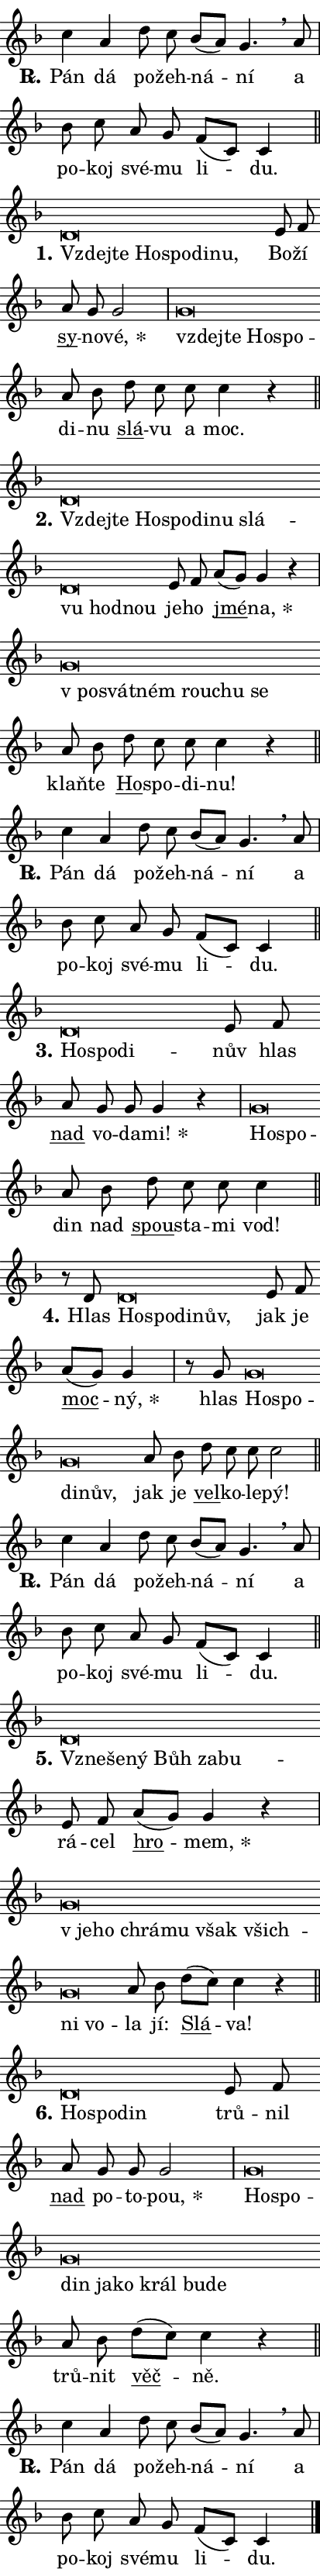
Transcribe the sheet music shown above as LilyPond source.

\version "2.24.0"
\header { tagline = "" }
\paper {
  indent = 0\cm
  top-margin = 0\cm
  right-margin = 0\cm
  bottom-margin = 0\cm
  left-margin = 0\cm
  paper-width = 7\cm
  page-breaking = #ly:one-page-breaking
  system-system-spacing.basic-distance = #11
  score-system-spacing.basic-distance = #11
  ragged-last = ##f
}


%% Author: Thomas Morley
%% https://lists.gnu.org/archive/html/lilypond-user/2020-05/msg00002.html
#(define (line-position grob)
"Returns position of @var[grob} in current system:
   @code{'start}, if at first time-step
   @code{'end}, if at last time-step
   @code{'middle} otherwise
"
  (let* ((col (ly:item-get-column grob))
         (ln (ly:grob-object col 'left-neighbor))
         (rn (ly:grob-object col 'right-neighbor))
         (col-to-check-left (if (ly:grob? ln) ln col))
         (col-to-check-right (if (ly:grob? rn) rn col))
         (break-dir-left
           (and
             (ly:grob-property col-to-check-left 'non-musical #f)
             (ly:item-break-dir col-to-check-left)))
         (break-dir-right
           (and
             (ly:grob-property col-to-check-right 'non-musical #f)
             (ly:item-break-dir col-to-check-right))))
        (cond ((eqv? 1 break-dir-left) 'start)
              ((eqv? -1 break-dir-right) 'end)
              (else 'middle))))

#(define (tranparent-at-line-position vctor)
  (lambda (grob)
  "Relying on @code{line-position} select the relevant enry from @var{vctor}.
Used to determine transparency,"
    (case (line-position grob)
      ((end) (not (vector-ref vctor 0)))
      ((middle) (not (vector-ref vctor 1)))
      ((start) (not (vector-ref vctor 2))))))

noteHeadBreakVisibility =
#(define-music-function (break-visibility)(vector?)
"Makes @code{NoteHead}s transparent relying on @var{break-visibility}"
#{
  \override NoteHead.transparent =
    #(tranparent-at-line-position break-visibility)
#})

#(define delete-ledgers-for-transparent-note-heads
  (lambda (grob)
    "Reads whether a @code{NoteHead} is transparent.
If so this @code{NoteHead} is removed from @code{'note-heads} from
@var{grob}, which is supposed to be @code{LedgerLineSpanner}.
As a result ledgers are not printed for this @code{NoteHead}"
    (let* ((nhds-array (ly:grob-object grob 'note-heads))
           (nhds-list
             (if (ly:grob-array? nhds-array)
                 (ly:grob-array->list nhds-array)
                 '()))
           ;; Relies on the transparent-property being done before
           ;; Staff.LedgerLineSpanner.after-line-breaking is executed.
           ;; This is fragile ...
           (to-keep
             (remove
               (lambda (nhd)
                 (ly:grob-property nhd 'transparent #f))
               nhds-list)))
      ;; TODO find a better method to iterate over grob-arrays, similiar
      ;; to filter/remove etc for lists
      ;; For now rebuilt from scratch
      (set! (ly:grob-object grob 'note-heads)  '())
      (for-each
        (lambda (nhd)
          (ly:pointer-group-interface::add-grob grob 'note-heads nhd))
        to-keep))))

hideNotes = {
  \noteHeadBreakVisibility #begin-of-line-visible
}
unHideNotes = {
  \noteHeadBreakVisibility #all-visible
}

% work-around for resetting accidentals
% https://lilypond.org/doc/v2.23/Documentation/notation/displaying-rhythms#unmetered-music
cadenzaMeasure = {
  \cadenzaOff
  \partial 1024 s1024
  \cadenzaOn
}

#(define-markup-command (accent layout props text) (markup?)
  "Underline accented syllable"
  (interpret-markup layout props
    #{\markup \override #'(offset . 4.3) \underline { #text }#}))

responsum = \markup \concat {
  "R" \hspace #-1.05 \path #0.1 #'((moveto 0 0.07) (lineto 0.9 0.8)) \hspace #0.05 "."
}

\layout {
    \context {
        \Staff
        \remove "Time_signature_engraver"
        \override LedgerLineSpanner.after-line-breaking = #delete-ledgers-for-transparent-note-heads
    }
    \context {
        \Voice {
            \override NoteHead.output-attributes = #'((class . "notehead"))
            \override Hairpin.height = #0.55
        }
    }
    \context {
        \Lyrics {
            \override StanzaNumber.output-attributes = #'((class . "stanzanumber"))
            \override LyricSpace.minimum-distance = #0.9
            \override LyricText.font-name = #"TeX Gyre Schola"
            \override LyricText.font-size = 1
            \override StanzaNumber.font-name = #"TeX Gyre Schola Bold"
            \override StanzaNumber.font-size = 1
        }
    }
}

% magnetic-lyrics.ily
%
%   written by
%     Jean Abou Samra <jean@abou-samra.fr>
%     Werner Lemberg <wl@gnu.org>
%
%   adapted by
%     Jiri Hon <jiri.hon@gmail.com>
%
% Version 2022-Apr-15

% https://www.mail-archive.com/lilypond-user@gnu.org/msg149350.html

#(define (Left_hyphen_pointer_engraver context)
   "Collect syllable-hyphen-syllable occurrences in lyrics and store
them in properties.  This engraver only looks to the left.  For
example, if the lyrics input is @code{foo -- bar}, it does the
following.

@itemize @bullet
@item
Set the @code{text} property of the @code{LyricHyphen} grob between
@q{foo} and @q{bar} to @code{foo}.

@item
Set the @code{left-hyphen} property of the @code{LyricText} grob with
text @q{foo} to the @code{LyricHyphen} grob between @q{foo} and
@q{bar}.
@end itemize

Use this auxiliary engraver in combination with the
@code{lyric-@/text::@/apply-@/magnetic-@/offset!} hook."
   (let ((hyphen #f)
         (text #f))
     (make-engraver
      (acknowledgers
       ((lyric-syllable-interface engraver grob source-engraver)
        (set! text grob)))
      (end-acknowledgers
       ((lyric-hyphen-interface engraver grob source-engraver)
        ;(when (not (grob::has-interface grob 'lyric-space-interface))
          (set! hyphen grob)));)
      ((stop-translation-timestep engraver)
       (when (and text hyphen)
         (ly:grob-set-object! text 'left-hyphen hyphen))
       (set! text #f)
       (set! hyphen #f)))))

#(define (lyric-text::apply-magnetic-offset! grob)
   "If the space between two syllables is less than the value in
property @code{LyricText@/.details@/.squash-threshold}, move the right
syllable to the left so that it gets concatenated with the left
syllable.

Use this function as a hook for
@code{LyricText@/.after-@/line-@/breaking} if the
@code{Left_@/hyphen_@/pointer_@/engraver} is active."
   (let ((hyphen (ly:grob-object grob 'left-hyphen #f)))
     (when hyphen
       (let ((left-text (ly:spanner-bound hyphen LEFT)))
         (when (grob::has-interface left-text 'lyric-syllable-interface)
           (let* ((common (ly:grob-common-refpoint grob left-text X))
                  (this-x-ext (ly:grob-extent grob common X))
                  (left-x-ext
                   (begin
                     ;; Trigger magnetism for left-text.
                     (ly:grob-property left-text 'after-line-breaking)
                     (ly:grob-extent left-text common X)))
                  ;; `delta` is the gap width between two syllables.
                  (delta (- (interval-start this-x-ext)
                            (interval-end left-x-ext)))
                  (details (ly:grob-property grob 'details))
                  (threshold (assoc-get 'squash-threshold details 0.2)))
             (when (< delta threshold)
               (let* (;; We have to manipulate the input text so that
                      ;; ligatures crossing syllable boundaries are not
                      ;; disabled.  For languages based on the Latin
                      ;; script this is essentially a beautification.
                      ;; However, for non-Western scripts it can be a
                      ;; necessity.
                      (lt (ly:grob-property left-text 'text))
                      (rt (ly:grob-property grob 'text))
                      (is-space (grob::has-interface hyphen 'lyric-space-interface))
                      (space (if is-space " " ""))
                      (space-markup (grob-interpret-markup grob " "))
                      (space-size (interval-length (ly:stencil-extent space-markup X)))
                      (extra-delta (if is-space space-size 0))
                      ;; Append new syllable.
                      (ltrt-space (if (and (string? lt) (string? rt))
                                (string-append lt space rt)
                                (make-concat-markup (list lt space rt))))
                      ;; Right-align `ltrt` to the right side.
                      (ltrt-space-markup (grob-interpret-markup
                               grob
                               (make-translate-markup
                                (cons (interval-length this-x-ext) 0)
                                (make-right-align-markup ltrt-space)))))
                 (begin
                   ;; Don't print `left-text`.
                   (ly:grob-set-property! left-text 'stencil #f)
                   ;; Set text and stencil (which holds all collected
                   ;; syllables so far) and shift it to the left.
                   (ly:grob-set-property! grob 'text ltrt-space)
                   (ly:grob-set-property! grob 'stencil ltrt-space-markup)
                   (ly:grob-translate-axis! grob (- (- delta extra-delta)) X))))))))))


#(define (lyric-hyphen::displace-bounds-first grob)
   ;; Make very sure this callback isn't triggered too early.
   (let ((left (ly:spanner-bound grob LEFT))
         (right (ly:spanner-bound grob RIGHT)))
     (ly:grob-property left 'after-line-breaking)
     (ly:grob-property right 'after-line-breaking)
     (ly:lyric-hyphen::print grob)))

squashThreshold = #0.4

\layout {
  \context {
    \Lyrics
    \consists #Left_hyphen_pointer_engraver
    \override LyricText.after-line-breaking =
      #lyric-text::apply-magnetic-offset!
    \override LyricHyphen.stencil = #lyric-hyphen::displace-bounds-first
    \override LyricText.details.squash-threshold = \squashThreshold
    \override LyricHyphen.minimum-distance = 0
    \override LyricHyphen.minimum-length = \squashThreshold
  }
}

squash = \override LyricText.details.squash-threshold = 9999
unSquash = \override LyricText.details.squash-threshold = \squashThreshold

left = \override LyricText.self-alignment-X = #LEFT
unLeft = \revert LyricText.self-alignment-X

starOffset = #(lambda (grob) 
                (let ((x_offset (ly:self-alignment-interface::aligned-on-x-parent grob)))
                  (if (= x_offset 0) 0 (+ x_offset 1.2))))

star = #(define-music-function (syllable)(string?)
"Append star separator at the end of a syllable"
#{
  \once \override LyricText.X-offset = #starOffset
  \lyricmode { \markup {
    #syllable
    \override #'((font-name . "TeX Gyre Schola Bold")) \hspace #0.2 \lower #0.65 \larger "*"
  } }
#})

starAccent = #(define-music-function (syllable)(string?)
"Append star separator at the end of a syllable and make accent"
#{
  \once \override LyricText.X-offset = #starOffset
  \lyricmode { \markup {
    \accent #syllable
    \override #'((font-name . "TeX Gyre Schola Bold")) \hspace #0.2 \lower #0.65 \larger "*"
  } }
#})

breath = #(define-music-function (syllable)(string?)
"Append breathing indicator at the end of a syllable"
#{
  \lyricmode { \markup { #syllable "+" } }
#})

optionalBreath = #(define-music-function (syllable)(string?)
"Append optional breathing indicator at the end of a syllable"
#{
  \lyricmode { \markup { #syllable "(+)" } }
#})


\score {
    <<
        \new Voice = "melody" { \cadenzaOn \key f \major \relative { c''4 a d8 c bes[( a)] g4. \breathe a8 \cadenzaMeasure \bar "|" bes c \bar "" a g \bar "" f[( c)] c4 \cadenzaMeasure \bar "||" \break } }
        \new Lyrics \lyricsto "melody" { \lyricmode { \set stanza = \responsum
Pán dá po -- žeh -- ná -- ní a po -- koj své -- mu li -- du. } }
    >>
    \layout {}
}

\score {
    <<
        \new Voice = "melody" { \cadenzaOn \key f \major \relative { d'\breve*1/16 \hideNotes \breve*1/16 \bar "" \breve*1/16 \bar "" \breve*1/16 \bar "" \breve*1/16 \breve*1/16 \bar "" \unHideNotes e8 f \bar "" a g g2 \cadenzaMeasure \bar "|" g\breve*1/16 \hideNotes \breve*1/16 \bar "" \breve*1/16 \breve*1/16 \bar "" \unHideNotes a8 bes \bar "" d c c c4 r \cadenzaMeasure \bar "||" \break } }
        \new Lyrics \lyricsto "melody" { \lyricmode { \set stanza = "1."
\left Vzdej -- \squash te Ho -- spo -- di -- nu, \unLeft \unSquash Bo -- ží \markup \accent sy -- no -- \star vé, \left vzdej -- \squash te Ho -- spo -- \unLeft \unSquash di -- nu \markup \accent slá -- vu a moc. } }
    >>
    \layout {}
}

\score {
    <<
        \new Voice = "melody" { \cadenzaOn \key f \major \relative { d'\breve*1/16 \hideNotes \breve*1/16 \bar "" \breve*1/16 \bar "" \breve*1/16 \bar "" \breve*1/16 \bar "" \breve*1/16 \bar "" \breve*1/16 \bar "" \breve*1/16 \bar "" \breve*1/16 \breve*1/16 \bar "" \unHideNotes e8 f \bar "" a[( g)] g4 r \cadenzaMeasure \bar "|" g\breve*1/16 \hideNotes \breve*1/16 \bar "" \breve*1/16 \bar "" \breve*1/16 \bar "" \breve*1/16 \breve*1/16 \bar "" \unHideNotes a8 bes \bar "" d c c c4 r \cadenzaMeasure \bar "||" \break } }
        \new Lyrics \lyricsto "melody" { \lyricmode { \set stanza = "2."
\left Vzdej -- \squash te Ho -- spo -- di -- nu slá -- vu hod -- nou \unLeft \unSquash je -- ho \markup \accent jmé -- \star na, \left "v po" -- \squash svát -- ném rou -- chu se \unLeft \unSquash klaň -- te \markup \accent Ho -- spo -- di -- nu! } }
    >>
    \layout {}
}

\score {
    <<
        \new Voice = "melody" { \cadenzaOn \key f \major \relative { c''4 a d8 c bes[( a)] g4. \breathe a8 \cadenzaMeasure \bar "|" bes c \bar "" a g \bar "" f[( c)] c4 \cadenzaMeasure \bar "||" \break } }
        \new Lyrics \lyricsto "melody" { \lyricmode { \set stanza = \responsum
Pán dá po -- žeh -- ná -- ní a po -- koj své -- mu li -- du. } }
    >>
    \layout {}
}

\score {
    <<
        \new Voice = "melody" { \cadenzaOn \key f \major \relative { d'\breve*1/16 \hideNotes \breve*1/16 \breve*1/16 \bar "" \unHideNotes e8 f \bar "" a g g g4 r \cadenzaMeasure \bar "|" g\breve*1/16 \hideNotes \breve*1/16 \bar "" \unHideNotes a8 bes \bar "" d c c c4 \cadenzaMeasure \bar "||" \break } }
        \new Lyrics \lyricsto "melody" { \lyricmode { \set stanza = "3."
\left Ho -- \squash spo -- di -- \unLeft \unSquash nův hlas \markup \accent nad vo -- da -- \star mi! \left Ho -- \squash spo -- \unLeft \unSquash din nad \markup \accent spou -- sta -- mi vod! } }
    >>
    \layout {}
}

\score {
    <<
        \new Voice = "melody" { \cadenzaOn \key f \major \relative { r8 d' d\breve*1/16 \hideNotes \breve*1/16 \bar "" \breve*1/16 \breve*1/16 \bar "" \unHideNotes e8 f \bar "" a[( g)] g4 \cadenzaMeasure \bar "|" r8 g g\breve*1/16 \hideNotes \breve*1/16 \bar "" \breve*1/16 \breve*1/16 \bar "" \unHideNotes a8 bes \bar "" d c c c2 \cadenzaMeasure \bar "||" \break } }
        \new Lyrics \lyricsto "melody" { \lyricmode { \set stanza = "4."
Hlas \left Ho -- \squash spo -- di -- nův, \unLeft \unSquash jak je \markup \accent moc -- \star ný, hlas \left Ho -- \squash spo -- di -- nův, \unLeft \unSquash jak je \markup \accent vel -- ko -- le -- pý! } }
    >>
    \layout {}
}

\score {
    <<
        \new Voice = "melody" { \cadenzaOn \key f \major \relative { c''4 a d8 c bes[( a)] g4. \breathe a8 \cadenzaMeasure \bar "|" bes c \bar "" a g \bar "" f[( c)] c4 \cadenzaMeasure \bar "||" \break } }
        \new Lyrics \lyricsto "melody" { \lyricmode { \set stanza = \responsum
Pán dá po -- žeh -- ná -- ní a po -- koj své -- mu li -- du. } }
    >>
    \layout {}
}

\score {
    <<
        \new Voice = "melody" { \cadenzaOn \key f \major \relative { d'\breve*1/16 \hideNotes \breve*1/16 \bar "" \breve*1/16 \bar "" \breve*1/16 \bar "" \breve*1/16 \breve*1/16 \bar "" \unHideNotes e8 f \bar "" a[( g)] g4 r \cadenzaMeasure \bar "|" g\breve*1/16 \hideNotes \breve*1/16 \bar "" \breve*1/16 \bar "" \breve*1/16 \bar "" \breve*1/16 \bar "" \breve*1/16 \bar "" \breve*1/16 \breve*1/16 \bar "" \unHideNotes a8 bes \bar "" d[( c)] c4 r \cadenzaMeasure \bar "||" \break } }
        \new Lyrics \lyricsto "melody" { \lyricmode { \set stanza = "5."
\left Vzne -- \squash še -- ný Bůh za -- bu -- \unLeft \unSquash rá -- cel \markup \accent hro -- \star mem, \left "v je" -- \squash ho chrá -- mu však všich -- ni vo -- \unLeft \unSquash la jí: \markup \accent Slá -- va! } }
    >>
    \layout {}
}

\score {
    <<
        \new Voice = "melody" { \cadenzaOn \key f \major \relative { d'\breve*1/16 \hideNotes \breve*1/16 \breve*1/16 \bar "" \unHideNotes e8 f \bar "" a g g g2 \cadenzaMeasure \bar "|" g\breve*1/16 \hideNotes \breve*1/16 \bar "" \breve*1/16 \bar "" \breve*1/16 \bar "" \breve*1/16 \bar "" \breve*1/16 \bar "" \breve*1/16 \breve*1/16 \bar "" \unHideNotes a8 bes \bar "" d[( c)] c4 r \cadenzaMeasure \bar "||" \break } }
        \new Lyrics \lyricsto "melody" { \lyricmode { \set stanza = "6."
\left Ho -- \squash spo -- din \unLeft \unSquash trů -- nil \markup \accent nad po -- to -- \star pou, \left Ho -- \squash spo -- din ja -- ko král bu -- de \unLeft \unSquash trů -- nit \markup \accent věč -- ně. } }
    >>
    \layout {}
}

\score {
    <<
        \new Voice = "melody" { \cadenzaOn \key f \major \relative { c''4 a d8 c bes[( a)] g4. \breathe a8 \cadenzaMeasure \bar "|" bes c \bar "" a g \bar "" f[( c)] c4 \cadenzaMeasure \bar "||" \break } \bar "|." }
        \new Lyrics \lyricsto "melody" { \lyricmode { \set stanza = \responsum
Pán dá po -- žeh -- ná -- ní a po -- koj své -- mu li -- du. } }
    >>
    \layout {}
}
